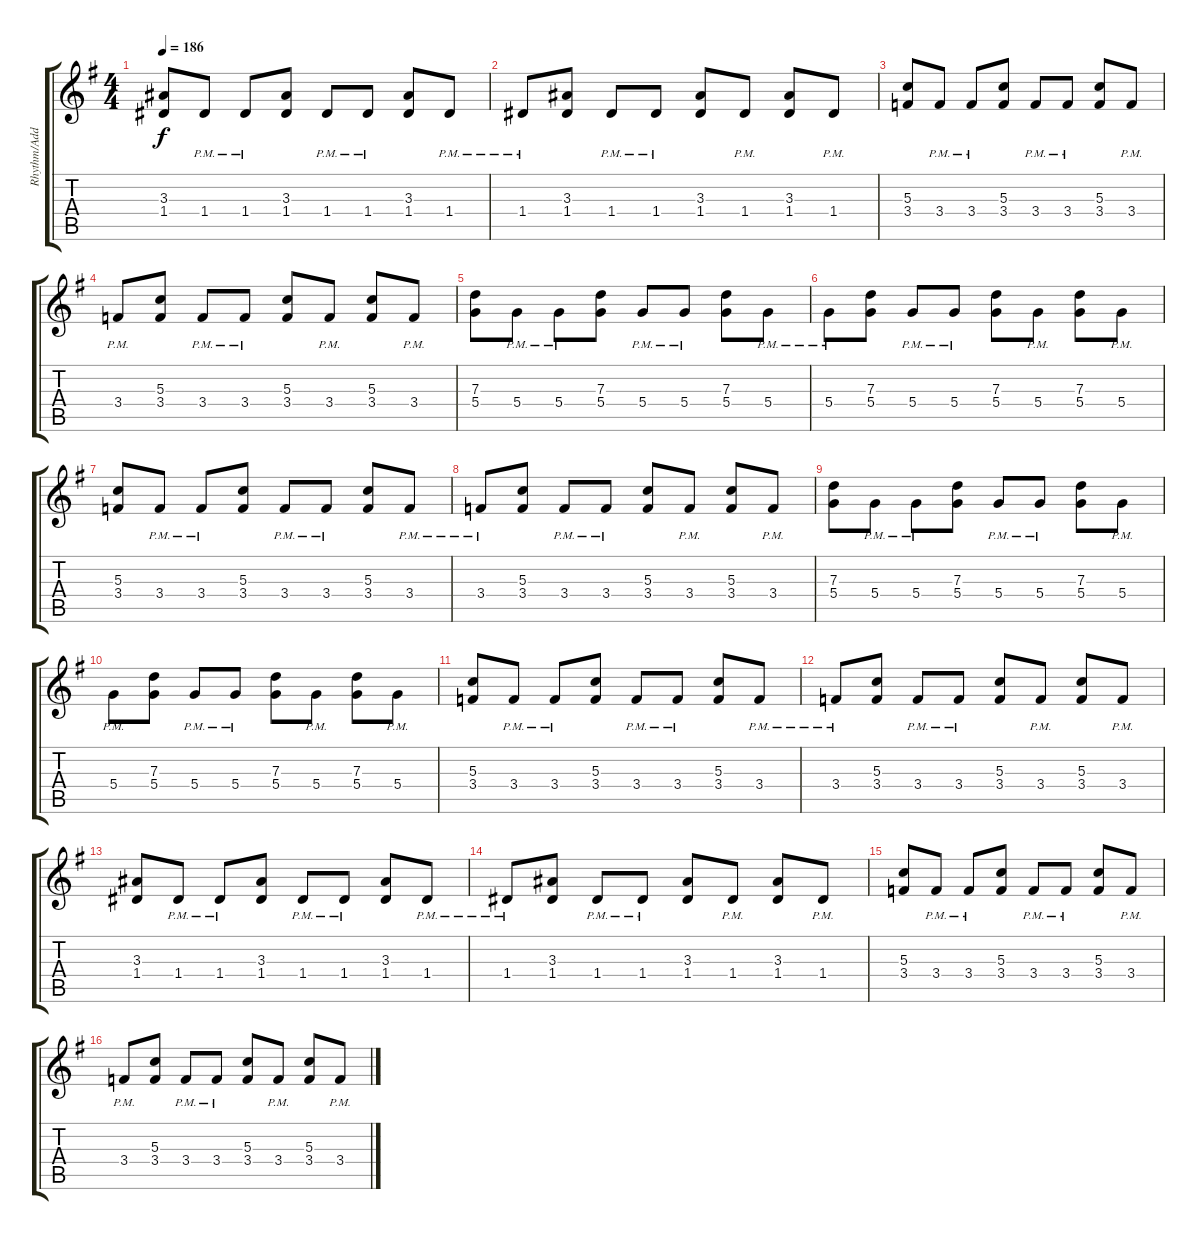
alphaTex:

\track ("Rhythm/Add. lead" "Rhythm/Add") {instrument distortionguitar}
\staff {score tabs}
\tuning (E4 B3 G3 D3 A2 D2) {hide}
\ts (4 4)
\tempo 186
\clef g2
\ks g
(3.3 1.4).8{dy f} 1.4{pm}.8 1.4{pm}.8 (3.3 1.4).8 1.4{pm}.8 1.4{pm}.8 (3.3 1.4).8 1.4{pm}.8 |
1.4{pm}.8 (3.3 1.4).8 1.4{pm}.8 1.4{pm}.8 (3.3 1.4).8 1.4{pm}.8 (3.3 1.4).8 1.4{pm}.8 |
(5.3 3.4).8 3.4{pm}.8 3.4{pm}.8 (5.3 3.4).8 3.4{pm}.8 3.4{pm}.8 (5.3 3.4).8 3.4{pm}.8 |
3.4{pm}.8 (5.3 3.4).8 3.4{pm}.8 3.4{pm}.8 (5.3 3.4).8 3.4{pm}.8 (5.3 3.4).8 3.4{pm}.8 |
(7.3 5.4).8 5.4{pm}.8 5.4{pm}.8 (7.3 5.4).8 5.4{pm}.8 5.4{pm}.8 (7.3 5.4).8 5.4{pm}.8 |
5.4{pm}.8 (7.3 5.4).8 5.4{pm}.8 5.4{pm}.8 (7.3 5.4).8 5.4{pm}.8 (7.3 5.4).8 5.4{pm}.8 |
(5.3 3.4).8 3.4{pm}.8 3.4{pm}.8 (5.3 3.4).8 3.4{pm}.8 3.4{pm}.8 (5.3 3.4).8 3.4{pm}.8 |
3.4{pm}.8 (5.3 3.4).8 3.4{pm}.8 3.4{pm}.8 (5.3 3.4).8 3.4{pm}.8 (5.3 3.4).8 3.4{pm}.8 |
(7.3 5.4).8 5.4{pm}.8 5.4{pm}.8 (7.3 5.4).8 5.4{pm}.8 5.4{pm}.8 (7.3 5.4).8 5.4{pm}.8 |
5.4{pm}.8 (7.3 5.4).8 5.4{pm}.8 5.4{pm}.8 (7.3 5.4).8 5.4{pm}.8 (7.3 5.4).8 5.4{pm}.8 |
(5.3 3.4).8 3.4{pm}.8 3.4{pm}.8 (5.3 3.4).8 3.4{pm}.8 3.4{pm}.8 (5.3 3.4).8 3.4{pm}.8 |
3.4{pm}.8 (5.3 3.4).8 3.4{pm}.8 3.4{pm}.8 (5.3 3.4).8 3.4{pm}.8 (5.3 3.4).8 3.4{pm}.8 |
(3.3 1.4).8 1.4{pm}.8 1.4{pm}.8 (3.3 1.4).8 1.4{pm}.8 1.4{pm}.8 (3.3 1.4).8 1.4{pm}.8 |
1.4{pm}.8 (3.3 1.4).8 1.4{pm}.8 1.4{pm}.8 (3.3 1.4).8 1.4{pm}.8 (3.3 1.4).8 1.4{pm}.8 |
(5.3 3.4).8 3.4{pm}.8 3.4{pm}.8 (5.3 3.4).8 3.4{pm}.8 3.4{pm}.8 (5.3 3.4).8 3.4{pm}.8 |
3.4{pm}.8 (5.3 3.4).8 3.4{pm}.8 3.4{pm}.8 (5.3 3.4).8 3.4{pm}.8 (5.3 3.4).8 3.4{pm}.8
